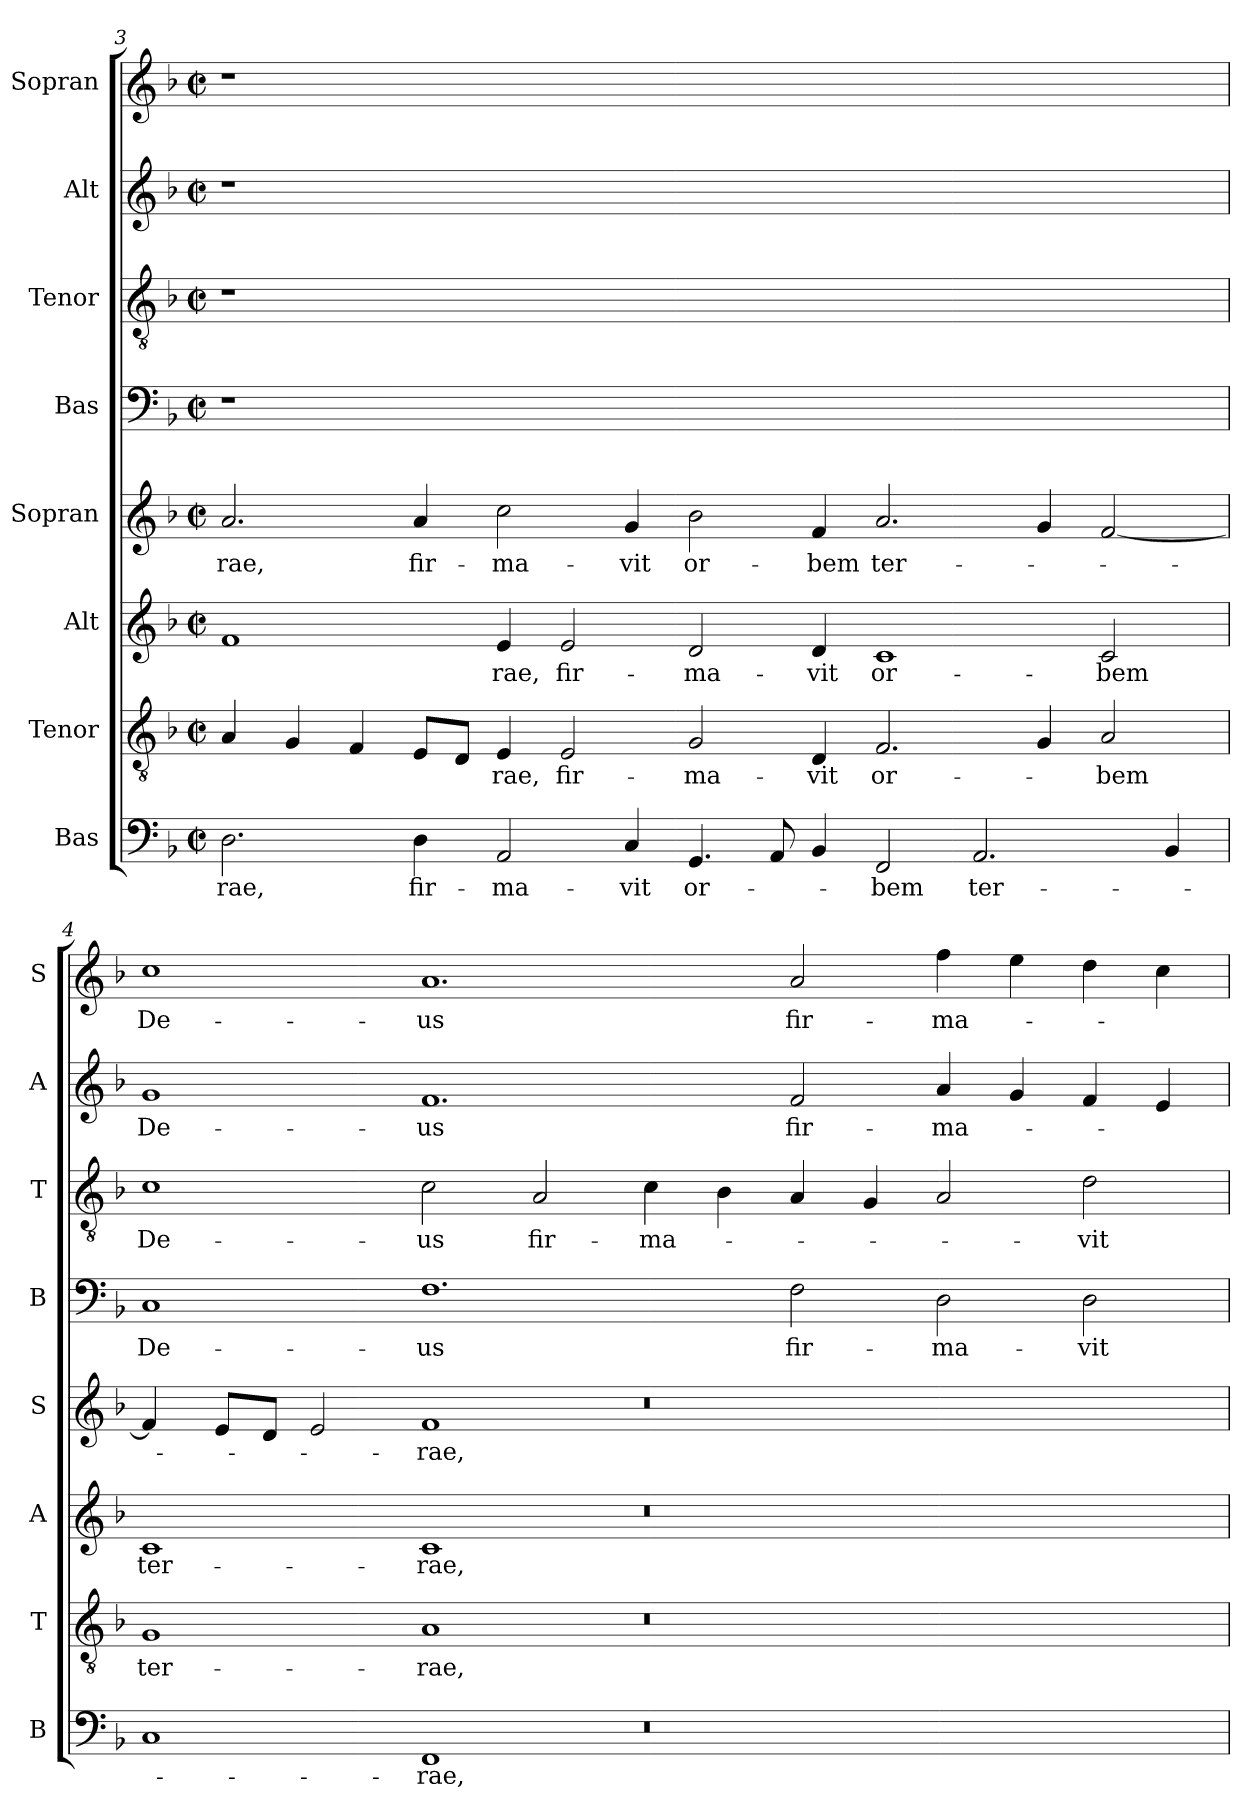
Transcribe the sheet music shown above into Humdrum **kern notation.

**kern	**text	**kern	**text	**kern	**text	**kern	**text	**kern	**text	**kern	**text	**kern	**text	**kern	**text
*part8	*part8	*part7	*part7	*part6	*part6	*part5	*part5	*part4	*part4	*part3	*part3	*part2	*part2	*part1	*part1
*staff8	*staff8	*staff7	*staff7	*staff6	*staff6	*staff5	*staff5	*staff4	*staff4	*staff3	*staff3	*staff2	*staff2	*staff1	*staff1
*I"Bas	*	*I"Tenor	*	*I"Alt	*	*I"Sopran	*	*I"Bas	*	*I"Tenor	*	*I"Alt	*	*I"Sopran	*
*I'B	*	*I'T	*	*I'A	*	*I'S	*	*I'B	*	*I'T	*	*I'A	*	*I'S	*
!!LO:PB:g=z
*clefF4	*	*clefGv2	*	*clefG2	*	*clefG2	*	*clefF4	*	*clefGv2	*	*clefG2	*	*clefG2	*
*k[b-]	*	*k[b-]	*	*k[b-]	*	*k[b-]	*	*k[b-]	*	*k[b-]	*	*k[b-]	*	*k[b-]	*
*F:	*	*F:	*	*F:	*	*F:	*	*F:	*	*F:	*	*F:	*	*F:	*
*M2/2	*	*M2/2	*	*M2/2	*	*M2/2	*	*M2/2	*	*M2/2	*	*M2/2	*	*M2/2	*
*met(c|)	*	*met(c|)	*	*met(c|)	*	*met(c|)	*	*met(c|)	*	*met(c|)	*	*met(c|)	*	*met(c|)	*
=3	=3	=3	=3	=3	=3	=3	=3	=3	=3	=3	=3	=3	=3	=3	=3
!	!LO:LY:b	!	!	!	!	!	!LO:LY:b	!	!	!	!	!	!	!	!
2.D\	-rae,	4A/	.	1f	.	2.a/	-rae,	1r	.	1r	.	1r	.	1r	.
.	.	4G/	.	.	.	.	.	.	.	.	.	.	.	.	.
.	.	4F/	.	.	.	.	.	.	.	.	.	.	.	.	.
!	!LO:LY:b	!	!	!	!	!	!LO:LY:b	!	!	!	!	!	!	!	!
4D\	fir-	8E/L	.	.	.	4a/	fir-	.	.	.	.	.	.	.	.
.	.	8D/J	.	.	.	.	.	.	.	.	.	.	.	.	.
!	!LO:LY:b	!	!LO:LY:b	!	!LO:LY:b	!	!LO:LY:b	!	!	!	!	!	!	!	!
2AA/	-ma-	4E/	-rae,	4e/	-rae,	2cc\	-ma-	0.ryy	.	0.ryy	.	0.ryy	.	0.ryy	.
!	!	!	!LO:LY:b	!	!LO:LY:b	!	!	!	!	!	!	!	!	!	!
.	.	2E/	fir-	2e/	fir-	.	.	.	.	.	.	.	.	.	.
!	!LO:LY:b	!	!	!	!	!	!LO:LY:b	!	!	!	!	!	!	!	!
4C/	-vit	.	.	.	.	4g/	-vit	.	.	.	.	.	.	.	.
!	!LO:LY:b	!	!LO:LY:b	!	!LO:LY:b	!	!LO:LY:b	!	!	!	!	!	!	!	!
4.GG/	or-	2G/	-ma-	2d/	-ma-	2b-\	or-	.	.	.	.	.	.	.	.
8AA/	.	.	.	.	.	.	.	.	.	.	.	.	.	.	.
!	!	!	!LO:LY:b	!	!LO:LY:b	!	!LO:LY:b	!	!	!	!	!	!	!	!
4BB-/	.	4D/	-vit	4d/	-vit	4f/	-bem	.	.	.	.	.	.	.	.
!	!LO:LY:b	!	!LO:LY:b	!	!LO:LY:b	!	!LO:LY:b	!	!	!	!	!	!	!	!
2FF/	-bem	2.F/	or-	1c	or-	2.a/	ter-	.	.	.	.	.	.	.	.
!	!LO:LY:b	!	!	!	!	!	!	!	!	!	!	!	!	!	!
2.AA/	ter-	.	.	.	.	.	.	.	.	.	.	.	.	.	.
.	.	4G/	.	.	.	4g/	.	.	.	.	.	.	.	.	.
!	!	!	!LO:LY:b	!	!LO:LY:b	!	!	!	!	!	!	!	!	!	!
.	.	2A/	-bem	2c/	-bem	[2f/	.	.	.	.	.	.	.	.	.
4BB-/	.	.	.	.	.	.	.	.	.	.	.	.	.	.	.
=4	=4	=4	=4	=4	=4	=4	=4	=4	=4	=4	=4	=4	=4	=4	=4
!	!	!	!LO:LY:b	!	!LO:LY:b	!	!	!	!LO:LY:b	!	!LO:LY:b	!	!LO:LY:b	!	!LO:LY:b
1C	.	1G	ter-	1c	ter-	4f/]	.	1C	De-	1c	De-	1g	De-	1cc	De-
.	.	.	.	.	.	8e/L	.	.	.	.	.	.	.	.	.
.	.	.	.	.	.	8d/J	.	.	.	.	.	.	.	.	.
.	.	.	.	.	.	2e/	.	.	.	.	.	.	.	.	.
!	!LO:LY:b	!	!LO:LY:b	!	!LO:LY:b	!	!LO:LY:b	!	!LO:LY:b	!	!LO:LY:b	!	!LO:LY:b	!	!LO:LY:b
1FF	-rae,	1A	-rae,	1c	-rae,	1f	-rae,	1.F	-us	2c\	-us	1.f	-us	1.a	-us
!	!	!	!	!	!	!	!	!	!	!	!LO:LY:b	!	!	!	!
.	.	.	.	.	.	.	.	.	.	2A/	fir-	.	.	.	.
!	!	!	!	!	!	!	!	!	!	!	!LO:LY:b	!	!	!	!
0r	.	0r	.	0r	.	0r	.	.	.	4c\	-ma-	.	.	.	.
.	.	.	.	.	.	.	.	.	.	4B-\	.	.	.	.	.
!	!	!	!	!	!	!	!	!	!LO:LY:b	!	!	!	!LO:LY:b	!	!LO:LY:b
.	.	.	.	.	.	.	.	2F\	fir-	4A/	.	2f/	fir-	2a/	fir-
.	.	.	.	.	.	.	.	.	.	4G/	.	.	.	.	.
!	!	!	!	!	!	!	!	!	!LO:LY:b	!	!	!	!LO:LY:b	!	!LO:LY:b
.	.	.	.	.	.	.	.	2D\	-ma-	2A/	.	4a/	-ma-	4ff\	-ma-
.	.	.	.	.	.	.	.	.	.	.	.	4g/	.	4ee\	.
!	!	!	!	!	!	!	!	!	!LO:LY:b	!	!LO:LY:b	!	!	!	!
.	.	.	.	.	.	.	.	2D\	-vit	2d\	-vit	4f/	.	4dd\	.
.	.	.	.	.	.	.	.	.	.	.	.	4e/	.	4cc\	.
=	=	=	=	=	=	=	=	=	=	=	=	=	=	=	=
*-	*-	*-	*-	*-	*-	*-	*-	*-	*-	*-	*-	*-	*-	*-	*-
